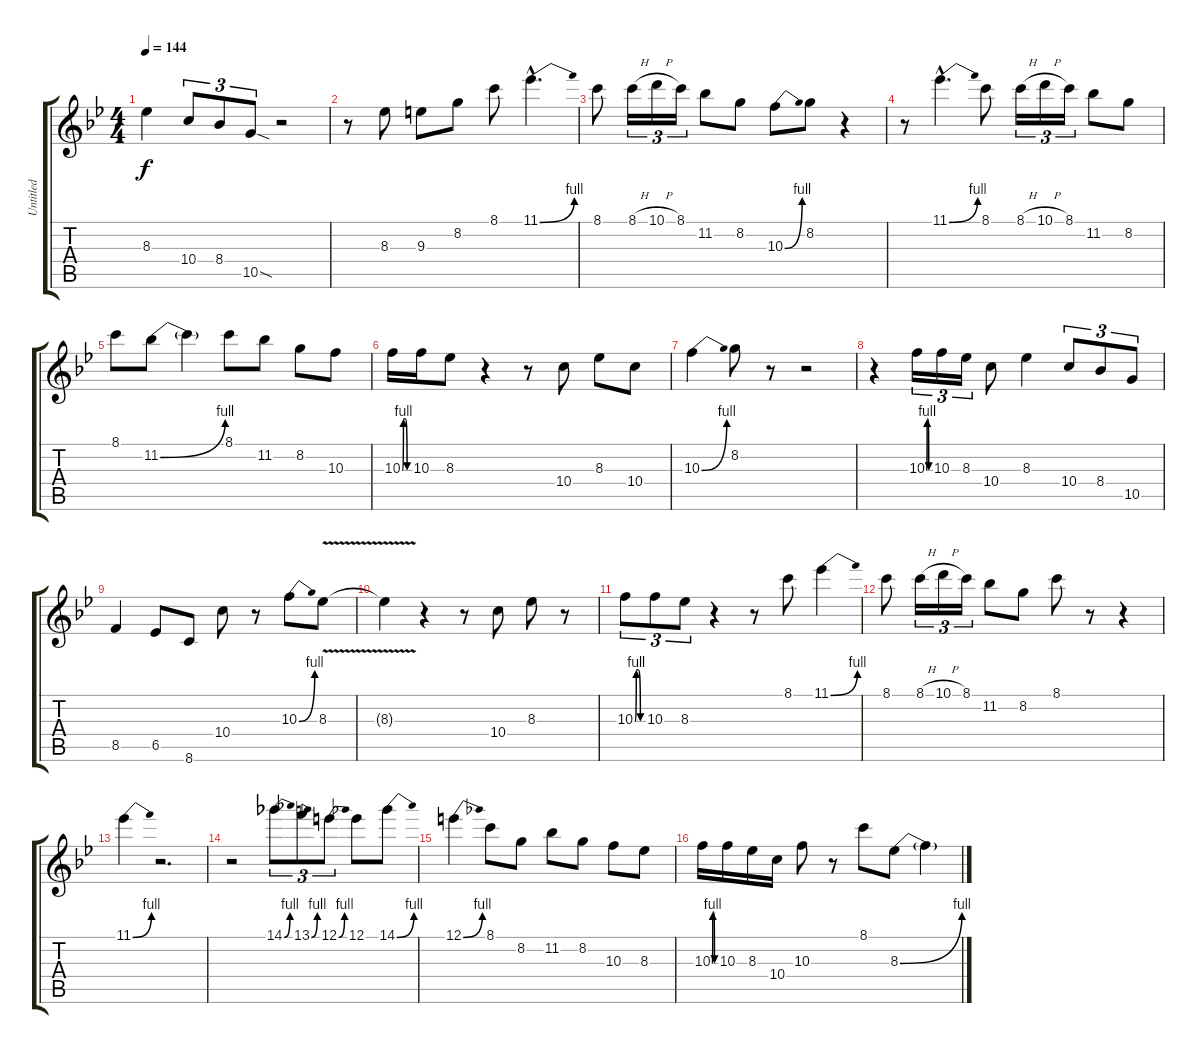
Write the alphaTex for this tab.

\track ("Untitled" "Untitled") {instrument distortionguitar}
\staff {score tabs}
\tuning (E4 B3 G3 D3 A2 E2) {hide}
\ts (4 4)
\tempo 144
\clef g2
\ks bb
8.3{t}.4{dy f} 10.4.8{tu (3 2)} 8.4.8{tu (3 2)} 10.5{sod}.8{tu (3 2)} r.2 |
r.8 8.3.8 9.3.8 8.2.8 8.1.8 11.1{be (bend 0 0 60 4) hac}.4{d} |
8.1.8 8.1{h}.16{tu (3 2)} 10.1{h}.16{tu (3 2)} 8.1.16{tu (3 2)} 11.2.8 8.2.8 10.3{be (bend 0 0 60 4)}.8 8.2.8 r.4 |
r.8 11.1{be (bend 0 0 60 4) hac}.4{d} 8.1.8 8.1{h}.16{tu (3 2)} 10.1{h}.16{tu (3 2)} 8.1.16{tu (3 2)} 11.2.8 8.2.8 |
8.1.8 11.2{be (bend 0 0 60 4)}.8 11.2{t}.4 8.1.8 11.2.8 8.2.8 10.3.8 |
10.3{be (custom 0 0 10 4 25 4 40 0 60 0)}.16 10.3.16 8.3.8 r.4 r.8 10.4.8 8.3.8 10.4.8 |
10.3{be (bend 0 0 60 4)}.4 8.2.8 r.8 r.2 |
r.4 10.3{be (custom 0 0 10 4 25 4 40 0 60 0)}.16{tu (3 2)} 10.3.16{tu (3 2)} 8.3.16{tu (3 2)} 10.4.8 8.3.4 10.4.8{tu (3 2)} 8.4.8{tu (3 2)} 10.5.8{tu (3 2)} |
8.5.4 6.5.8 8.6.8 10.4.8 r.8 10.3{be (bend 0 0 60 4)}.8 8.3{v}.8 |
8.3{v t}.4 r.4 r.8 10.4.8 8.3.8 r.8 |
10.3{be (custom 0 0 10 4 25 4 40 0 60 0)}.8{tu (3 2)} 10.3.8{tu (3 2)} 8.3.8{tu (3 2)} r.4 r.8 8.1.8 11.1{be (bend 0 0 60 4)}.4 |
8.1.8 8.1{h}.16{tu (3 2)} 10.1{h}.16{tu (3 2)} 8.1.16{tu (3 2)} 11.2.8 8.2.8 8.1.8 r.8 r.4 |
11.1{be (bend 0 0 60 4)}.4 r.2{d} |
r.2 14.1{be (bend 0 0 60 4)}.8{tu (3 2)} 13.1{be (bend 0 0 60 4)}.8{tu (3 2)} 12.1{be (bend 0 0 60 4)}.8{tu (3 2)} 12.1.8 14.1{be (bend 0 0 60 4)}.8 |
12.1{be (bend 0 0 60 4)}.4 8.1.8 8.2.8 11.2.8 8.2.8 10.3.8 8.3.8 |
10.3{be (custom 0 0 10 4 25 4 40 0 60 0)}.16 10.3.16 8.3.16 10.4.16 10.3.8 r.8 8.1.8 8.3{be (bend 0 0 60 4)}.8 8.3{t}.4
